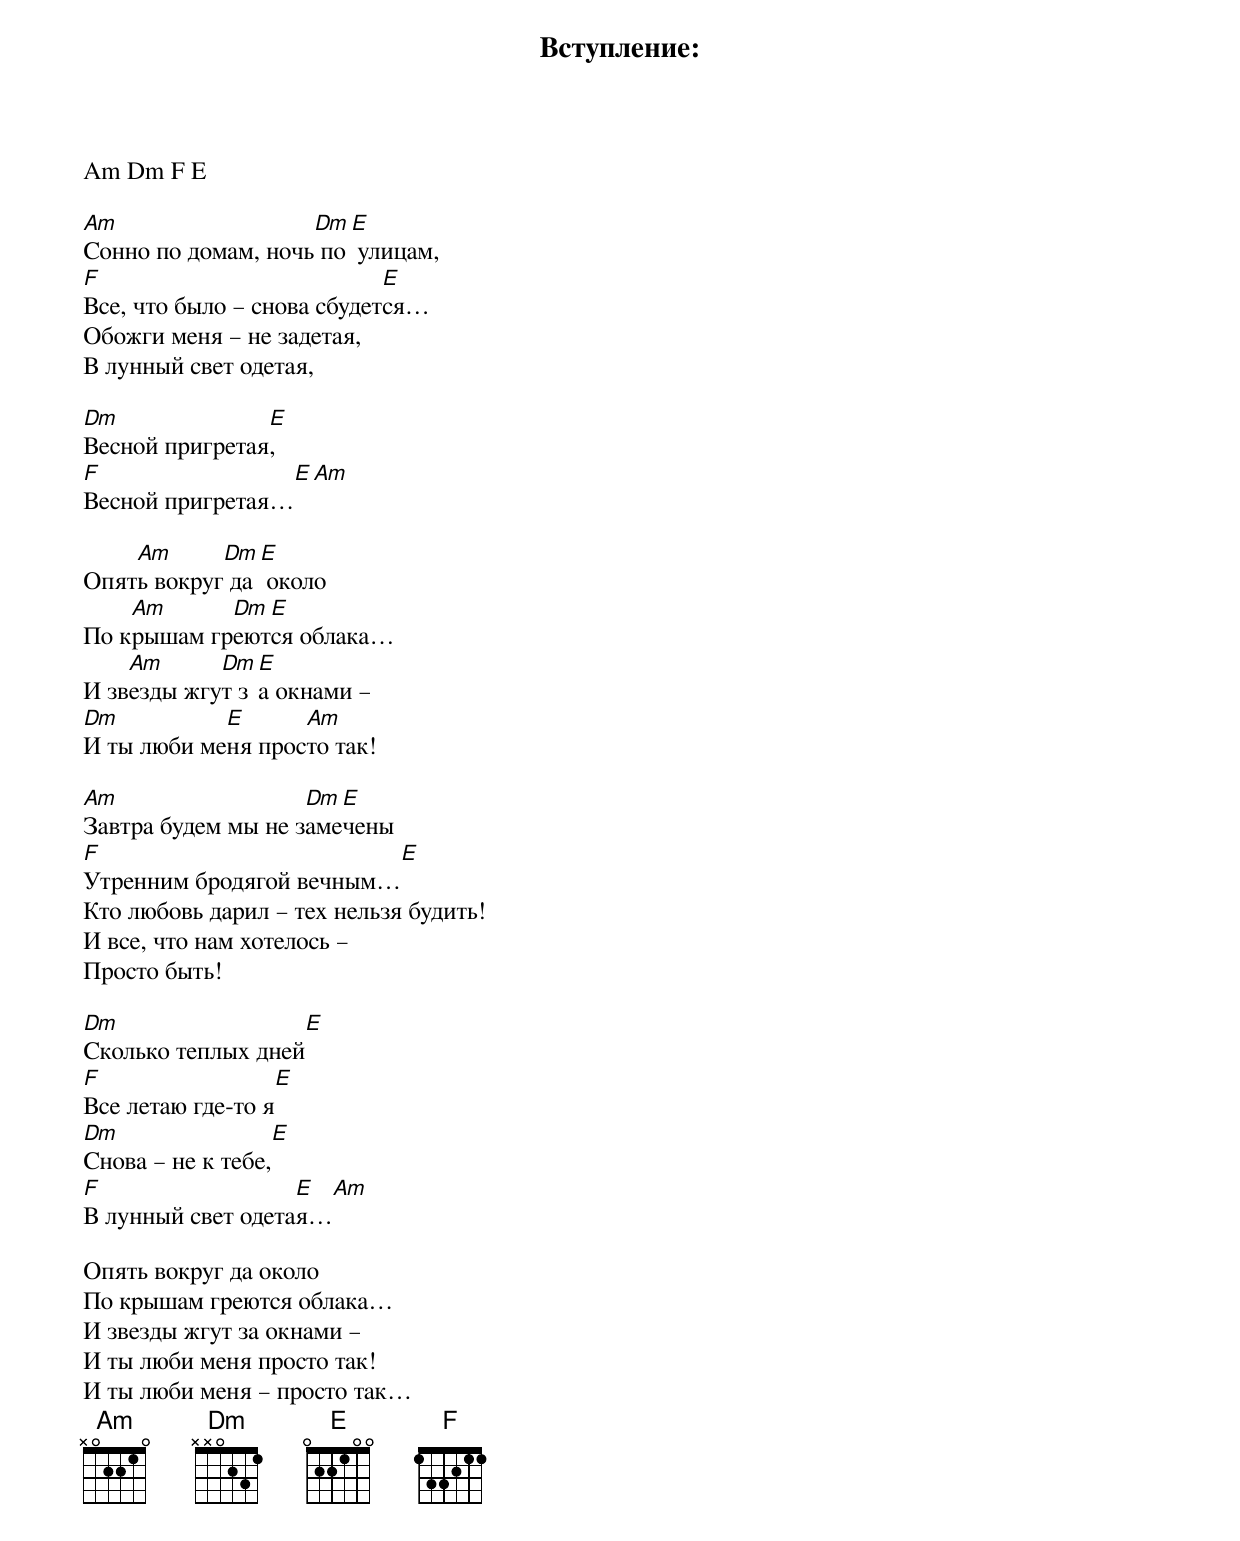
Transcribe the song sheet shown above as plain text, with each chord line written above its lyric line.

Вступление:
Am Dm F E

Am                  Dm E
Сонно по домам, ночь по улицам,
F                           E
Все, что было – снова сбудется…
Обожги меня – не задетая,
В лунный свет одетая,

Dm              E
Весной пригретая,
F                E   Am
Весной пригретая…

    Am      Dm E
Опять вокруг да около
    Am      Dm E
По крышам греются облака…
    Am      Dm E
И звезды жгут за окнами –
Dm          E      Am
И ты люби меня просто так!

Am                  Dm E
Завтра будем мы не замечены
F                           E
Утренним бродягой вечным…
Кто любовь дарил – тех нельзя будить!
И все, что нам хотелось –
Просто быть!

Dm                   E
Сколько теплых дней
F                  E
Все летаю где-то я
Dm                   E
Снова – не к тебе,
F                  E   Am
В лунный свет одетая…

Опять вокруг да около
По крышам греются облака…
И звезды жгут за окнами –
И ты люби меня просто так!
И ты люби меня – просто так…
